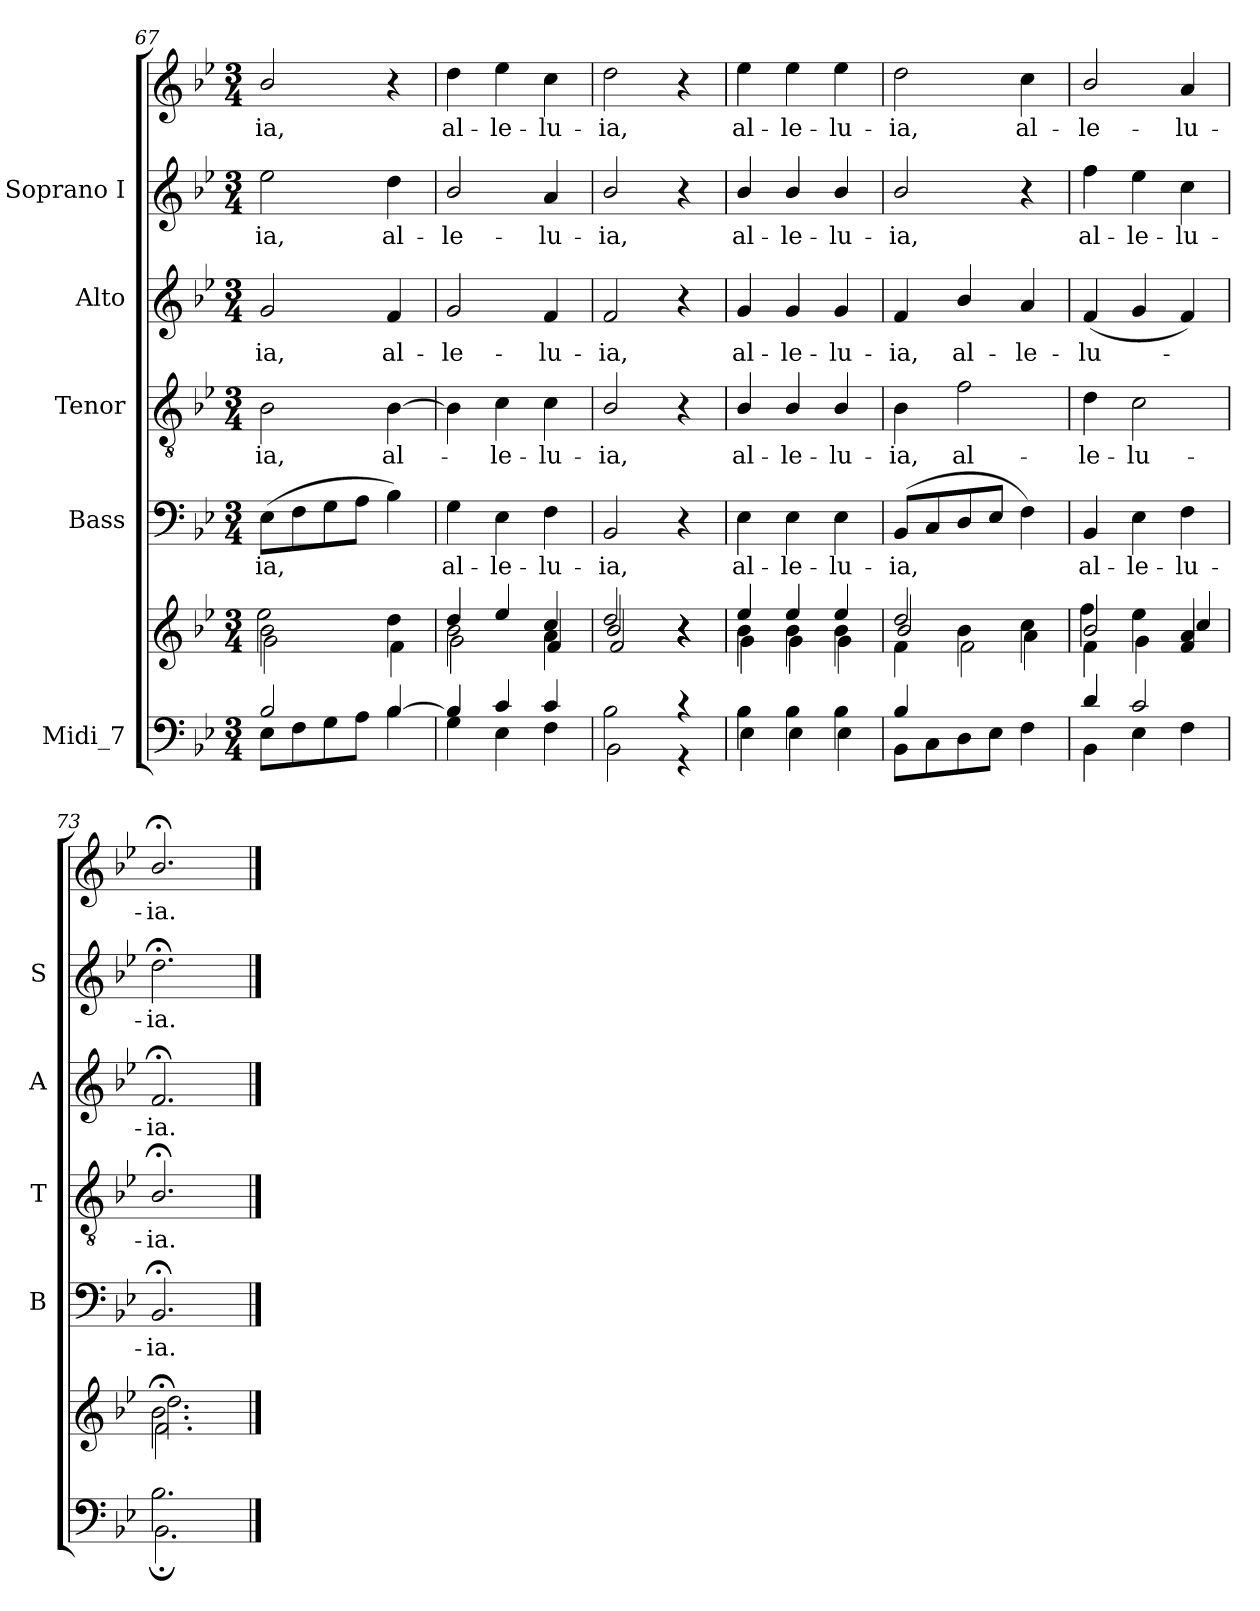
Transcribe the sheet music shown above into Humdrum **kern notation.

**kern	**kern	**kern	**text	**kern	**text	**kern	**text	**kern	**text	**kern	**text
*part5	*part5	*part4	*part4	*part3	*part3	*part2	*part2	*part1	*part1	*part1	*part1
*staff7	*staff6	*staff5	*staff5	*staff4	*staff4	*staff3	*staff3	*staff2	*staff2	*staff1	*staff1
*I"Midi_7	*	*I"Bass	*	*I"Tenor	*	*I"Alto	*	*I"Soprano I	*	*	*
*	*	*I'B	*	*I'T	*	*I'A	*	*I'S	*	*	*
!!LO:LB:g=z
*clefF4	*clefG2	*clefF4	*	*clefGv2	*	*clefG2	*	*clefG2	*	*clefG2	*
*k[b-e-]	*k[b-e-]	*k[b-e-]	*	*k[b-e-]	*	*k[b-e-]	*	*k[b-e-]	*	*k[b-e-]	*
*B-:	*B-:	*B-:	*	*B-:	*	*B-:	*	*B-:	*	*B-:	*
*M3/4	*M3/4	*M3/4	*	*M3/4	*	*M3/4	*	*M3/4	*	*M3/4	*
=67	=67	=67	=67	=67	=67	=67	=67	=67	=67	=67	=67
*^	*^	*	*	*	*	*	*	*	*	*	*
*	*	*	*^	*	*	*	*	*	*	*	*	*	*
!	!	!	!	!	!	!LO:LY:b	!	!LO:LY:b	!	!LO:LY:b	!	!LO:LY:b	!	!LO:LY:b
2B-/	8E-L	2b-\	2ee-	2g\	(>8E-L	-ia,	2B-	-ia,	2g	-ia,	2ee-	ia,	2b-/	-ia,
.	8F	.	.	.	8F	.	.	.	.	.	.	.	.	.
.	8G	.	.	.	8G	.	.	.	.	.	.	.	.	.
.	8AJ	.	.	.	8AJ	.	.	.	.	.	.	.	.	.
!	!	!	!	!	!	!	!	!LO:LY:b	!	!LO:LY:b	!	!LO:LY:b	!	!
[4B-	4B-	4ryy	4dd	4f\	4B-)	.	[4B-	al-	4f	al-	4dd	al-	4r	.
=68	=68	=68	=68	=68	=68	=68	=68	=68	=68	=68	=68	=68	=68	=68
!	!	!	!	!	!	!LO:LY:b	!	!	!	!LO:LY:b	!	!LO:LY:b	!	!LO:LY:b
4B-]	4G	4dd/	2b-\	2g\	4G	al-	4B-]	.	2g	-le-	2b-/	-le-	4dd	-al-
!	!	!	!	!	!	!LO:LY:b	!	!LO:LY:b	!	!	!	!	!	!LO:LY:b
4c	4E-	4ee-/	.	.	4E-	-le-	4c	le-	.	.	.	.	4ee-	-le-
!	!	!	!	!	!	!LO:LY:b	!	!LO:LY:b	!	!LO:LY:b	!	!LO:LY:b	!	!LO:LY:b
4c	4F	4cc/	4a	4f	4F	-lu-	4c	-lu-	4f	-lu-	4a	-lu-	4cc	-lu-
=69	=69	=69	=69	=69	=69	=69	=69	=69	=69	=69	=69	=69	=69	=69
!	!	!	!	!	!	!LO:LY:b	!	!LO:LY:b	!	!LO:LY:b	!	!LO:LY:b	!	!LO:LY:b
2B-\	2BB-\	2dd/	2b-/	2f	2BB-	-ia,	2B-/	-ia,	2f	-ia,	2b-/	ia,	2dd	-ia,
4r	4r	4r	4r	4r	4r	.	4r	.	4r	.	4r	.	4r	.
=70	=70	=70	=70	=70	=70	=70	=70	=70	=70	=70	=70	=70	=70	=70
!	!	!	!	!	!	!LO:LY:b	!	!LO:LY:b	!	!LO:LY:b	!	!LO:LY:b	!	!LO:LY:b
4B-\	4E-	4ee-	4b-\	4g\	4E-	al-	4B-/	al-	4g	al-	4b-/	-al-	4ee-	al-
!	!	!	!	!	!	!LO:LY:b	!	!LO:LY:b	!	!LO:LY:b	!	!LO:LY:b	!	!LO:LY:b
4B-\	4E-	4ee-	4b-\	4g\	4E-	-le-	4B-/	-le-	4g	-le-	4b-/	-le-	4ee-	-le-
!	!	!	!	!	!	!LO:LY:b	!	!LO:LY:b	!	!LO:LY:b	!	!LO:LY:b	!	!LO:LY:b
4B-\	4E-	4ee-	4b-\	4g\	4E-	-lu-	4B-/	-lu-	4g	-lu-	4b-/	-lu-	4ee-	-lu-
=71	=71	=71	=71	=71	=71	=71	=71	=71	=71	=71	=71	=71	=71	=71
*	*	*	*	*^	*	*	*	*	*	*	*	*	*	*
!	!	!	!	!	!	!	!LO:LY:b	!	!LO:LY:b	!	!LO:LY:b	!	!LO:LY:b	!	!LO:LY:b
4B-/	8BB-\L	2dd/	2b-/	4f\	4ryy	(<8BB-L	-ia,	4B-	-ia,	4f	-ia,	2b-/	-ia,	2dd	-ia,
.	8C\	.	.	.	.	8C	.	.	.	.	.	.	.	.	.
!	!	!	!	!	!	!	!	!	!LO:LY:b	!	!LO:LY:b	!	!	!	!
2ryy	8D	.	.	4b-\	2f\	8D	.	2f	al-	4b-/	al-	.	.	.	.
.	8E-J	.	.	.	.	8E-J	.	.	.	.	.	.	.	.	.
!	!	!	!	!	!	!	!	!	!	!	!LO:LY:b	!	!	!	!LO:LY:b
.	4F	4cc\	4ryy	4a\	.	4F)	.	.	.	4a	-le-	4r	.	4cc	al-
*	*	*	*	*v	*v	*	*	*	*	*	*	*	*	*	*
=72	=72	=72	=72	=72	=72	=72	=72	=72	=72	=72	=72	=72	=72	=72
!	!	!	!	!	!	!LO:LY:b	!	!LO:LY:b	!	!LO:LY:b	!	!LO:LY:b	!	!LO:LY:b
4d	4BB-\	2b-/	4ff	4f\	4BB-	al-	4d	-le-	(<4f	-lu-	4ff	-al-	2b-/	le-
!	!	!	!	!	!	!LO:LY:b	!	!LO:LY:b	!	!	!	!LO:LY:b	!	!
2c/	4E-	.	4ee-	4g\	4E-	-le-	2c	-lu-	4g	.	4ee-	-le-	.	.
!	!	!	!	!	!	!LO:LY:b	!	!	!	!	!	!LO:LY:b	!	!LO:LY:b
.	4F	4a	4cc/	4f/	4F	-lu-	.	.	4f)	.	4cc	-lu-	4a	-lu-
=73	=73	=73	=73	=73	=73	=73	=73	=73	=73	=73	=73	=73	=73	=73
!	!	!	!	!	!	!LO:LY:b	!	!LO:LY:b	!	!LO:LY:b	!	!LO:LY:b	!	!LO:LY:b
2.B-\	2.BB-;\	2.b-\	2.dd\	2.f;<\	2.BB-;<	-ia.	2.B-;</	-ia.	2.f;<	ia.	2.dd;<	ia.	2.b-;</	-ia.
*v	*v	*	*	*	*	*	*	*	*	*	*	*	*	*
*	*v	*v	*v	*	*	*	*	*	*	*	*	*	*
==	==	==	==	==	==	==	==	==	==	==	==
*-	*-	*-	*-	*-	*-	*-	*-	*-	*-	*-	*-
